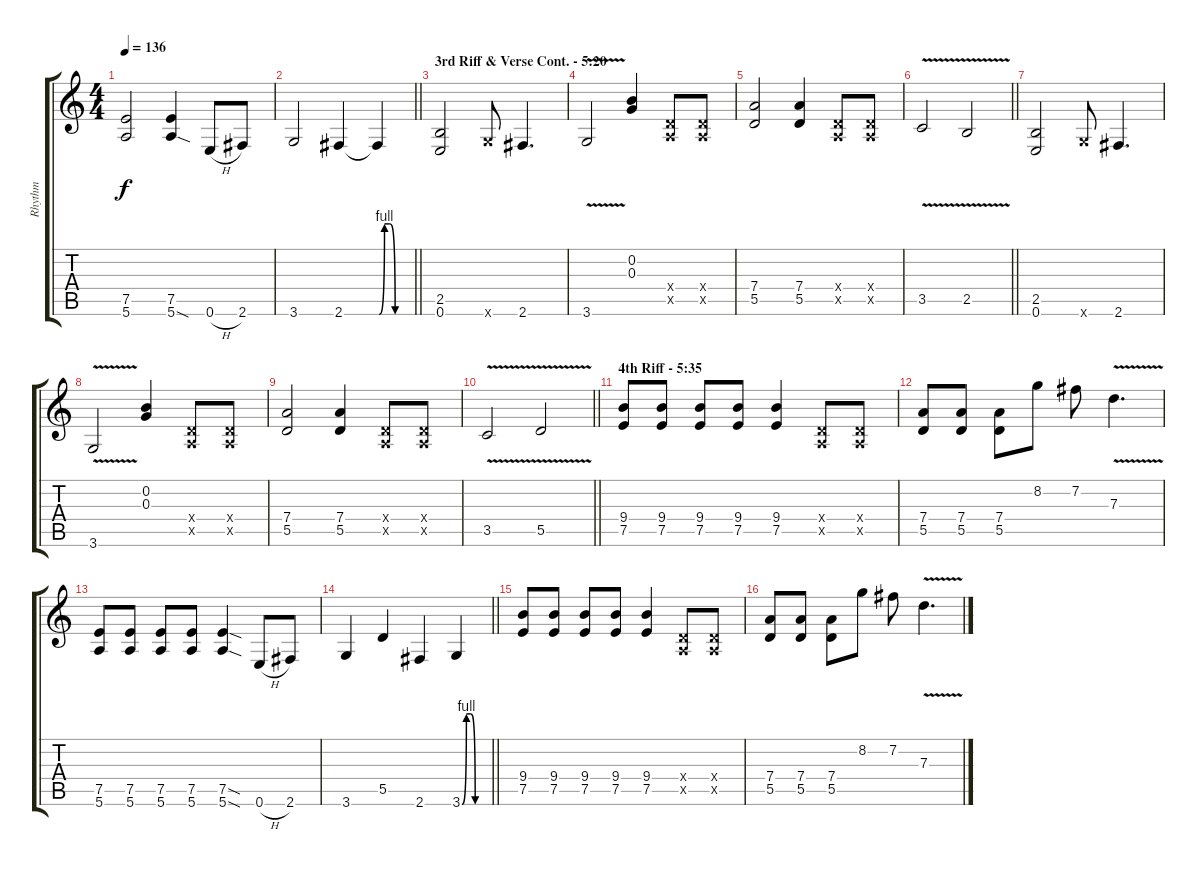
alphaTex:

\track ("Rhythm" "Rhythm") {instrument distortionguitar}
\staff {score tabs}
\tuning (E4 B3 G3 D3 A2 E2) {hide}
\ts (4 4)
\tempo 136
\clef g2
\ks c
(7.5 5.6).2{dy f} (7.5 5.6{sod}).4 0.6{h}.8 2.6.8 |
\barLineRight lightlight
3.6.2 2.6.4 2.6{be (custom 0 0 10 4 20 4 30 0 60 0) t}.4 |
\section ("" "3rd Riff & Verse Cont. - 5:20")
(2.5 0.6).2 3.6{x}.8 2.6.4{d} |
3.6{v}.2 (0.2 0.3).4 (0.4{x} 0.5{x}).8 (0.4{x} 0.5{x}).8 |
(7.4 5.5).2 (7.4 5.5).4 (0.4{x} 0.5{x}).8 (0.4{x} 0.5{x}).8 |
\barLineRight lightlight
3.5{v}.2 2.5{v}.2 |
(2.5 0.6).2 3.6{x}.8 2.6.4{d} |
3.6{v}.2 (0.2 0.3).4 (0.4{x} 0.5{x}).8 (0.4{x} 0.5{x}).8 |
(7.4 5.5).2 (7.4 5.5).4 (0.4{x} 0.5{x}).8 (0.4{x} 0.5{x}).8 |
\barLineRight lightlight
3.5{v}.2 5.5{v}.2 |
\section ("" "4th Riff - 5:35")
(9.4 7.5).8 (9.4 7.5).8 (9.4 7.5).8 (9.4 7.5).8 (9.4 7.5).4 (0.4{x} 0.5{x}).8 (0.4{x} 0.5{x}).8 |
(7.4 5.5).8 (7.4 5.5).8 (7.4 5.5).8 8.2.8 7.2.8 7.3{v}.4{d} |
(7.5 5.6).8 (7.5 5.6).8 (7.5 5.6).8 (7.5 5.6).8 (7.5{sod} 5.6{sod}).4 0.6{h}.8 2.6.8 |
\barLineRight lightlight
3.6.4 5.5.4 2.6.4 3.6{be (custom 0 0 10 4 20 4 30 0 60 0)}.4 |
(9.4 7.5).8 (9.4 7.5).8 (9.4 7.5).8 (9.4 7.5).8 (9.4 7.5).4 (0.4{x} 0.5{x}).8 (0.4{x} 0.5{x}).8 |
(7.4 5.5).8 (7.4 5.5).8 (7.4 5.5).8 8.2.8 7.2.8 7.3{v}.4{d}
